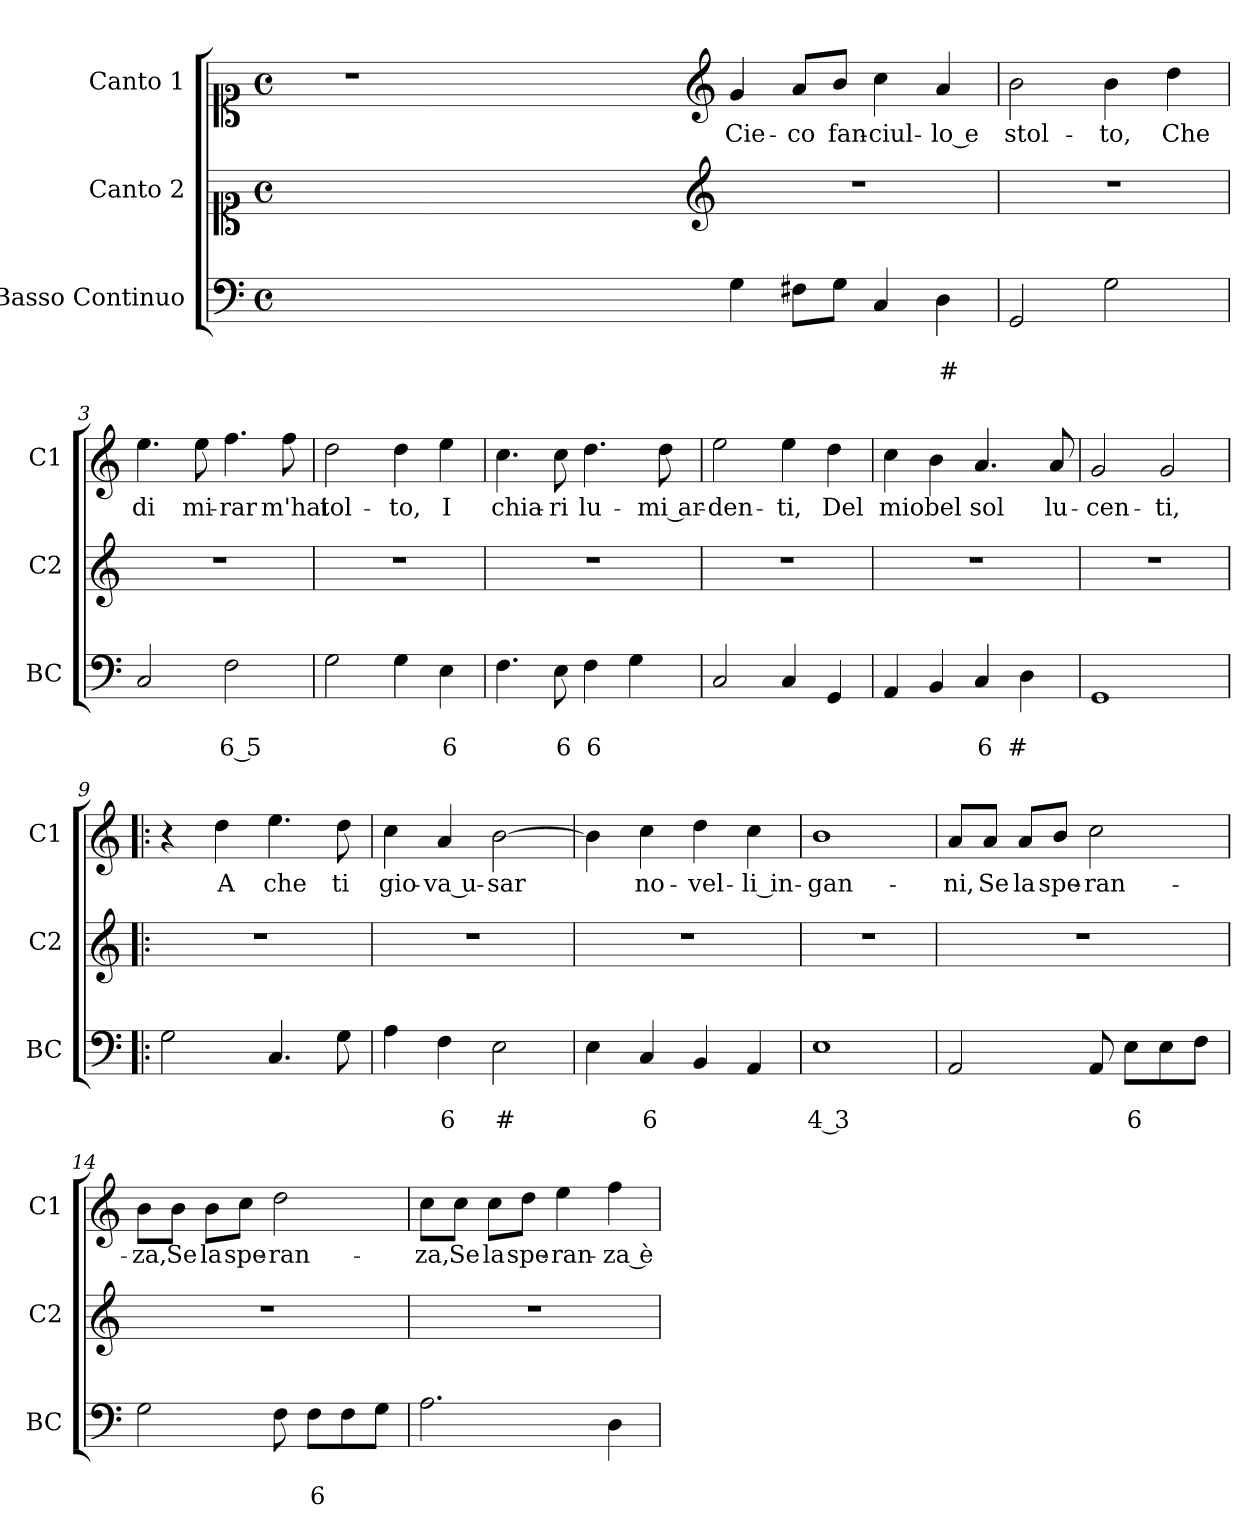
**kern	**text	**text	**kern	**kern	**text
*part3	*part3	*part3	*part2	*part1	*part1
*staff3	*staff3	*staff3	*staff2	*staff1	*staff1
*I"Basso Continuo	*	*	*I"Canto 2	*I"Canto 1	*
*I'BC	*	*	*I'C2	*I'C1	*
*clefF4	*	*	*clefC1	*clefC1	*
*k[]	*	*	*k[]	*k[]	*
*C:	*	*	*C:	*C:	*
*M4/4	*	*	*M4/4	*M4/4	*
*met(c)	*	*	*met(c)	*met(c)	*
=	=	=	=	=	=
1ryy	.	.	1ryy	1r	.
=1X-	=1X-	=1X-	=1X-	=1X-	=1X-
4ryy	.	.	4ryy	4ryy	.
4ryy	.	.	4ryy	4ryy	.
4ryy	.	.	4ryy	4ryy	.
4ryy	.	.	4ryy	4ryy	.
=1-	=1-	=1-	=1-	=1-	=1-
*	*	*	*clefG2	*clefG2	*
!	!	!	!	!	!LO:LY:b
4G\	.	.	1r	4g/	Cie-
!	!	!	!	!	!LO:LY:b
8F#X\L	.	.	.	8a/L	-co
!	!	!	!	!	!LO:LY:b
8G\J	.	.	.	8b/J	fan-
!	!	!	!	!	!LO:LY:b
4C/	.	.	.	4cc\	-ciul-
!	!	!LO:LY:b	!	!	!LO:LY:b
4D\	.	#	.	4a/	-lo e
=2	=2	=2	=2	=2	=2
!	!	!	!	!	!LO:LY:b
2GG/	.	.	1r	2b\	stol-
!	!	!	!	!	!LO:LY:b
2G\	.	.	.	4b\	-to,
!	!	!	!	!	!LO:LY:b
.	.	.	.	4dd\	Che
=3	=3	=3	=3	=3	=3
!	!	!	!	!	!LO:LY:b
2C/	.	.	1r	4.ee\	di
!	!	!	!	!	!LO:LY:b
.	.	.	.	8ee\	mi-
!	!	!LO:LY:b	!	!	!LO:LY:b
2F\	.	6 5	.	4.ff\	-rar
!	!	!	!	!	!LO:LY:b
.	.	.	.	8ff\	m'hai
=4	=4	=4	=4	=4	=4
!	!	!	!	!	!LO:LY:b
2G\	.	.	1r	2dd\	tol-
!	!	!	!	!	!LO:LY:b
4G\	.	.	.	4dd\	-to,
!	!	!LO:LY:b	!	!	!LO:LY:b
4E\	.	6	.	4ee\	I
=5	=5	=5	=5	=5	=5
!	!	!	!	!	!LO:LY:b
4.F\	.	.	1r	4.cc\	chia-
!	!	!LO:LY:b	!	!	!LO:LY:b
8E\	.	6	.	8cc\	-ri
!	!	!LO:LY:b	!	!	!LO:LY:b
4F\	.	6	.	4.dd\	lu-
4G\	.	.	.	.	.
!	!	!	!	!	!LO:LY:b
.	.	.	.	8dd\	-mi ar-
=6	=6	=6	=6	=6	=6
!	!	!	!	!	!LO:LY:b
2C/	.	.	1r	2ee\	-den-
!	!	!	!	!	!LO:LY:b
4C/	.	.	.	4ee\	-ti,
!	!	!	!	!	!LO:LY:b
4GG/	.	.	.	4dd\	Del
!!LO:LB:g=z
=7	=7	=7	=7	=7	=7
!	!	!	!	!	!LO:LY:b
4AA/	.	.	1r	4cc\	mio
!	!	!	!	!	!LO:LY:b
4BB/	.	.	.	4b\	bel
!	!	!LO:LY:b	!	!	!LO:LY:b
4C/	.	6	.	4.a/	sol
!	!	!LO:LY:b	!	!	!
4D\	.	#	.	.	.
!	!	!	!	!	!LO:LY:b
.	.	.	.	8a/	lu-
=8	=8	=8	=8	=8	=8
!	!	!	!	!	!LO:LY:b
1GG	.	.	1r	2g/	-cen-
!	!	!	!	!	!LO:LY:b
.	.	.	.	2g/	-ti,
=9!|:	=9!|:	=9!|:	=9!|:	=9!|:	=9!|:
2G\	.	.	1r	4r	.
!	!	!	!	!	!LO:LY:b
.	.	.	.	4dd\	A
!	!	!	!	!	!LO:LY:b
4.C/	.	.	.	4.ee\	che
!	!	!	!	!	!LO:LY:b
8G\	.	.	.	8dd\	ti
=10	=10	=10	=10	=10	=10
!	!	!	!	!	!LO:LY:b
4A\	.	.	1r	4cc\	gio-
!	!	!LO:LY:b	!	!	!LO:LY:b
4F\	.	6	.	4a/	-va u-
!	!	!LO:LY:b	!	!	!LO:LY:b
2E\	.	#	.	[2b\	-sar
=11	=11	=11	=11	=11	=11
4E\	.	.	1r	4b\]	.
!	!	!LO:LY:b	!	!	!LO:LY:b
4C/	.	6	.	4cc\	no-
!	!	!	!	!	!LO:LY:b
4BB/	.	.	.	4dd\	-vel-
!	!	!	!	!	!LO:LY:b
4AA/	.	.	.	4cc\	-li in-
=12	=12	=12	=12	=12	=12
!	!	!LO:LY:b	!	!	!LO:LY:b
1E	.	4 3	1r	1b	-gan-
=13	=13	=13	=13	=13	=13
!	!	!	!	!	!LO:LY:b
2AA/	.	.	1r	8a/L	-ni,
!	!	!	!	!	!LO:LY:b
.	.	.	.	8a/J	Se
!	!	!	!	!	!LO:LY:b
.	.	.	.	8a/L	la
!	!	!	!	!	!LO:LY:b
.	.	.	.	8b/J	spe-
!	!	!	!	!	!LO:LY:b
8AA/	.	.	.	2cc\	-ran-
!	!	!LO:LY:b	!	!	!
8E\L	.	6	.	.	.
8E\	.	.	.	.	.
8F\J	.	.	.	.	.
!!LO:LB:g=z
=14	=14	=14	=14	=14	=14
!	!	!	!	!	!LO:LY:b
2G\	.	.	1r	8b\L	-za,
!	!	!	!	!	!LO:LY:b
.	.	.	.	8b\J	Se
!	!	!	!	!	!LO:LY:b
.	.	.	.	8b\L	la
!	!	!	!	!	!LO:LY:b
.	.	.	.	8cc\J	spe-
!	!	!	!	!	!LO:LY:b
8F\	.	.	.	2dd\	-ran-
!	!	!LO:LY:b	!	!	!
8F\L	.	6	.	.	.
8F\	.	.	.	.	.
8G\J	.	.	.	.	.
=15	=15	=15	=15	=15	=15
!	!	!	!	!	!LO:LY:b
2.A\	.	.	1r	8cc\L	-za,
!	!	!	!	!	!LO:LY:b
.	.	.	.	8cc\J	Se
!	!	!	!	!	!LO:LY:b
.	.	.	.	8cc\L	la
!	!	!	!	!	!LO:LY:b
.	.	.	.	8dd\J	spe-
!	!	!	!	!	!LO:LY:b
.	.	.	.	4ee\	-ran-
!	!	!	!	!	!LO:LY:b
4D\	.	.	.	4ff\	-za è
=	=	=	=	=	=
*-	*-	*-	*-	*-	*-
